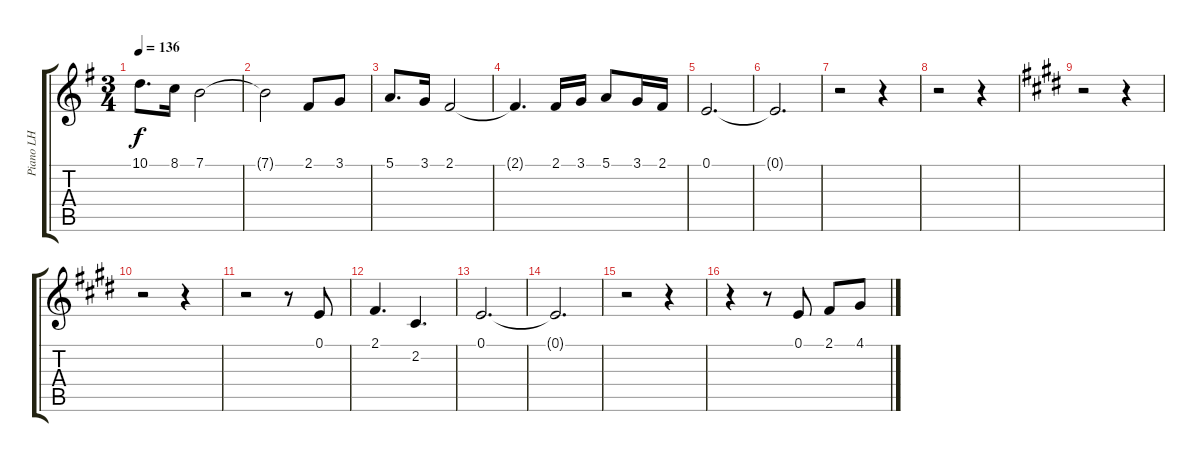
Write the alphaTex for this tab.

\track ("Piano LH" "Piano LH") {instrument acousticgrandpiano}
\staff {score tabs}
\tuning (E4 B3 G3 D3 A2 E2) {hide}
\ts (3 4)
\tempo 136
\clef g2
\ks g
10.1.8{d dy f} 8.1.16 7.1.2 |
7.1{t}.2 2.1.8 3.1.8 |
5.1.8{d} 3.1.16 2.1.2 |
2.1{t}.4{d} 2.1.16 3.1.16 5.1.8 3.1.16 2.1.16 |
0.1.2{d} |
0.1{t}.2{d} |
r.2 r.4 |
r.2 r.4 |
\ks e
r.2 r.4 |
r.2 r.4 |
r.2 r.8 0.1.8 |
2.1.4{d} 2.2.4{d} |
0.1.2{d} |
0.1{t}.2{d} |
r.2 r.4 |
r.4 r.8 0.1.8 2.1.8 4.1.8
